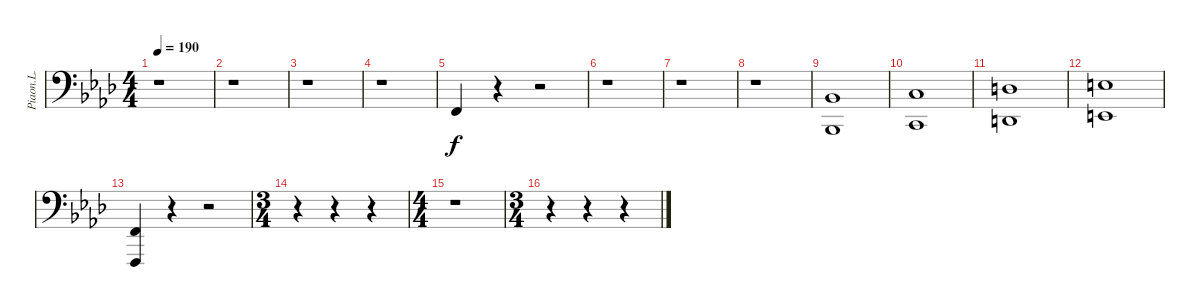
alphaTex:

\track ("Piaon.L." "Piaon.L.") {instrument brightacousticpiano}
\staff {score}
\tuning (C3 G2 D2 A1 E1 B0) {hide}
\ts (4 4)
\tempo 190
\clef f4
\ks ab
r.1{dy f} |
r.1 |
r.1 |
r.1 |
3.3.4 r.4 r.2 |
r.1 |
r.1 |
r.1 |
(3.2 1.4).1 |
(0.1 3.4).1 |
(2.1 5.4).1 |
(4.1 2.3).1 |
(3.3 1.5).4 r.4 r.2 |
\ts (3 4)
r.4 r.4 r.4 |
\ts (4 4)
r.1 |
\ts (3 4)
r.4 r.4 r.4
